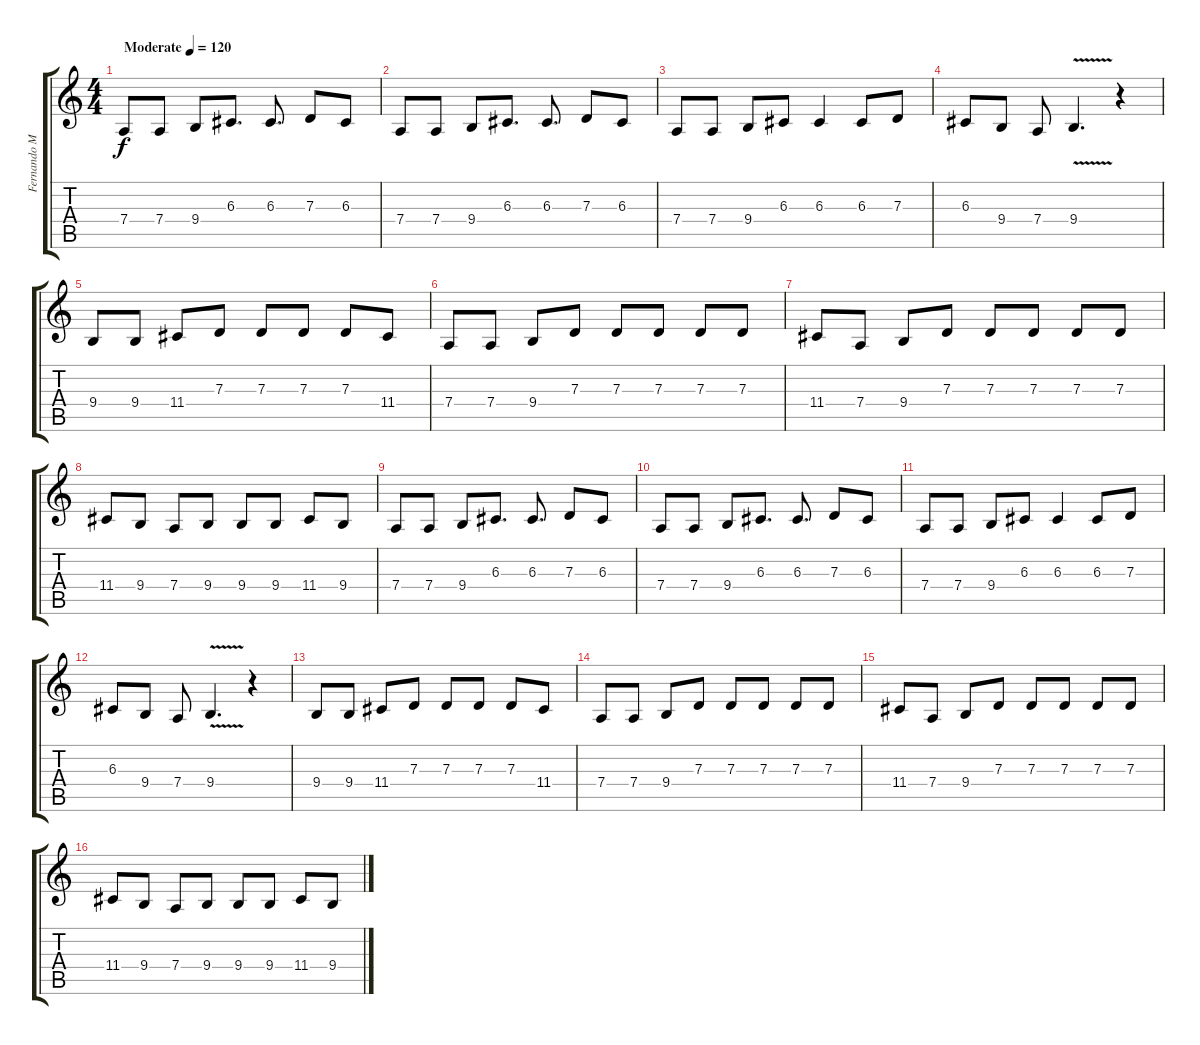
\track ("Fernando Madina (Voz)" "Fernando M") {instrument viola}
\staff {score tabs}
\tuning (E4 B3 G3 D3 A2 E2) {hide}
\ts (4 4)
\tempo (120 "Moderate")
\clef g2
\ks c
7.4.8{dy f instrument viola} 7.4.8 9.4.8 6.3.8{d} 6.3.8{d} 7.3.8 6.3.8 |
7.4.8 7.4.8 9.4.8 6.3.8{d} 6.3.8{d} 7.3.8 6.3.8 |
7.4.8 7.4.8 9.4.8 6.3.8 6.3.4 6.3.8 7.3.8 |
6.3.8 9.4.8 7.4.8 9.4{v}.4{d} r.4 |
9.4.8 9.4.8 11.4.8 7.3.8 7.3.8 7.3.8 7.3.8 11.4.8 |
7.4.8 7.4.8 9.4.8 7.3.8 7.3.8 7.3.8 7.3.8 7.3.8 |
11.4.8 7.4.8 9.4.8 7.3.8 7.3.8 7.3.8 7.3.8 7.3.8 |
11.4.8 9.4.8 7.4.8 9.4.8 9.4.8 9.4.8 11.4.8 9.4.8 |
7.4.8 7.4.8 9.4.8 6.3.8{d} 6.3.8{d} 7.3.8 6.3.8 |
7.4.8 7.4.8 9.4.8 6.3.8{d} 6.3.8{d} 7.3.8 6.3.8 |
7.4.8 7.4.8 9.4.8 6.3.8 6.3.4 6.3.8 7.3.8 |
6.3.8 9.4.8 7.4.8 9.4{v}.4{d} r.4 |
9.4.8 9.4.8 11.4.8 7.3.8 7.3.8 7.3.8 7.3.8 11.4.8 |
7.4.8 7.4.8 9.4.8 7.3.8 7.3.8 7.3.8 7.3.8 7.3.8 |
11.4.8 7.4.8 9.4.8 7.3.8 7.3.8 7.3.8 7.3.8 7.3.8 |
11.4.8 9.4.8 7.4.8 9.4.8 9.4.8 9.4.8 11.4.8 9.4.8
